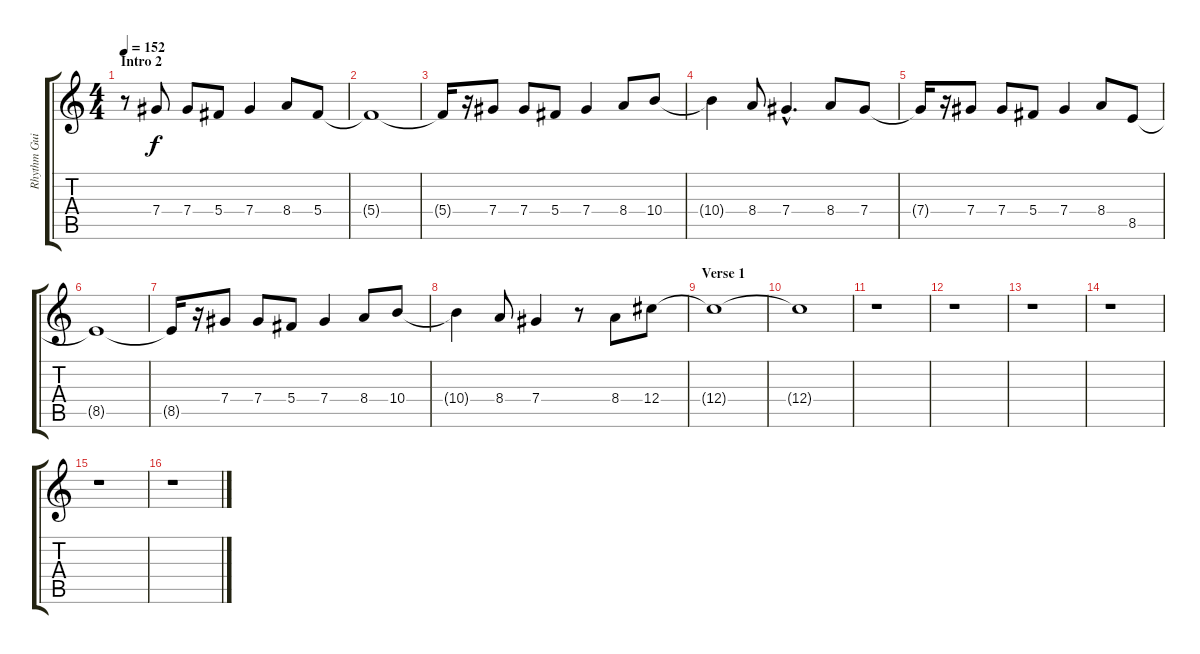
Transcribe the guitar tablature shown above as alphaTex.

\track ("Rhythm Guitar 2" "Rhythm Gui") {instrument distortionguitar}
\staff {score tabs}
\tuning (Eb4 Bb3 Gb3 Db3 Ab2 Eb2) {hide}
\ts (4 4)
\section ("" "Intro 2")
\tempo 152
\clef g2
\ks c
r.8{dy f} 7.4.8 7.4.8 5.4.8 7.4.4 8.4.8 5.4.8 |
5.4{t}.1 |
5.4{t}.16 r.16 7.4.8 7.4.8 5.4.8 7.4.4 8.4.8 10.4.8 |
10.4{t}.4 8.4.8 7.4{hac}.4{d} 8.4.8 7.4.8 |
7.4{t}.16 r.16 7.4.8 7.4.8 5.4.8 7.4.4 8.4.8 8.5.8 |
8.5{t}.1 |
8.5{t}.16 r.16 7.4.8 7.4.8 5.4.8 7.4.4 8.4.8 10.4.8 |
10.4{t}.4 8.4.8 7.4.4 r.8 8.4.8 12.4.8{volume 3} |
\section ("" "Verse 1")
12.4{t}.1 |
12.4{t}.1 |
r.1 |
r.1 |
r.1 |
r.1 |
r.1 |
r.1
